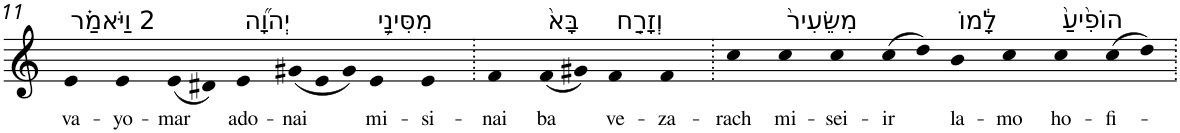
**kern	**text
*part1	*part1
*staff1	*staff1
*I"Piano	*
*I'Pno	*
!!LO:PB:g=z
*clefG2	*
*k[]	*
=11	=11
!LO:TX:a:t=2 וַיֹּאמַ֗ר	!
!	!LO:LY:b
4e	va-
!	!LO:LY:b
4e	-yo-
!	!LO:LY:b
(8e	-mar
8d#X)	.
!LO:TX:a:t=יְהוָ֞ה	!
!	!LO:LY:b
4e	ado-
*Xtuplet	*
!	!LO:LY:b
(12g#X	-nai
12e	.
12g#)	.
!LO:TX:a:t=מִסִּינַ֥י	!
!	!LO:LY:b
4e	mi-
!	!LO:LY:b
4e	-si-
=12.	=12.
!	!LO:LY:b
4f	-nai
!LO:TX:a:t=בָּא֙	!
!	!LO:LY:b
(8f	ba
8g#X)	.
!LO:TX:a:t=וְזָרַ֤ח	!
!	!LO:LY:b
4f	ve-
!	!LO:LY:b
4f	-za-
=13.	=13.
!	!LO:LY:b
4cc	-rach
!LO:TX:a:t=מִשֵּׂעִיר֙	!
!	!LO:LY:b
4cc	mi-
!	!LO:LY:b
4cc	-sei-
!	!LO:LY:b
(8cc	-ir
8dd)	.
!LO:TX:a:t=לָ֔מוֹ	!
!	!LO:LY:b
4b	la-
!	!LO:LY:b
4cc	-mo
!LO:TX:a:t=הוֹפִ֙יעַ֙	!
!	!LO:LY:b
4cc	ho-
!	!LO:LY:b
(8cc	-fi-
8dd)	.
=.	=.
*-	*-
